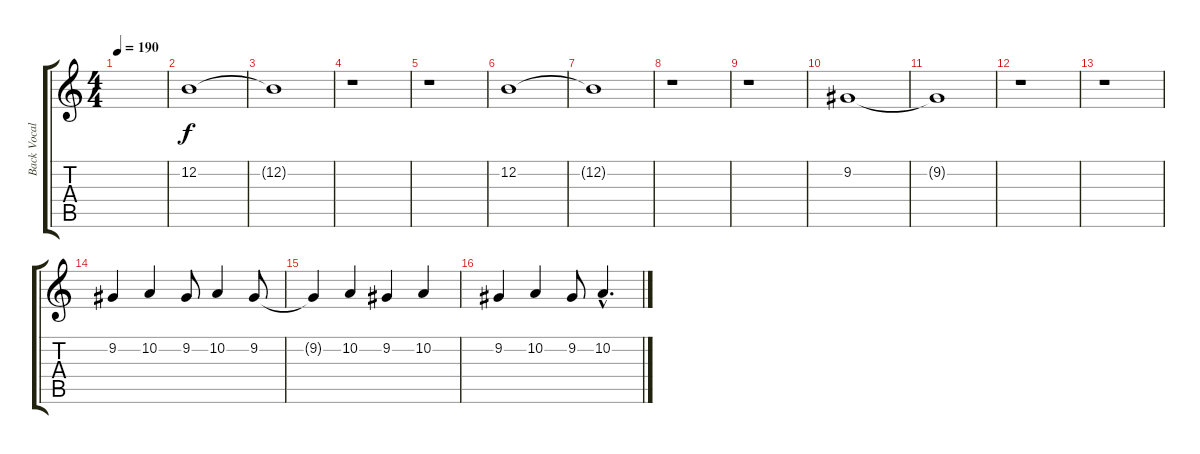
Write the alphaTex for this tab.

\track ("Back Vocals" "Back Vocal") {instrument clarinet}
\staff {score tabs}
\tuning (E4 B3 G3 D3 A2 E2) {hide}
\ts (4 4)
\tempo 190
\clef g2
\ks c
|
12.2.1 |
12.2{t}.1 |
r.1 |
r.1 |
12.2.1 |
12.2{t}.1 |
r.1 |
r.1 |
9.2.1 |
9.2{t}.1 |
r.1 |
r.1 |
9.2.4 10.2.4 9.2.8 10.2.4 9.2.8 |
9.2{t}.4 10.2.4 9.2.4 10.2.4 |
9.2.4 10.2.4 9.2.8 10.2{hac}.4{d}
